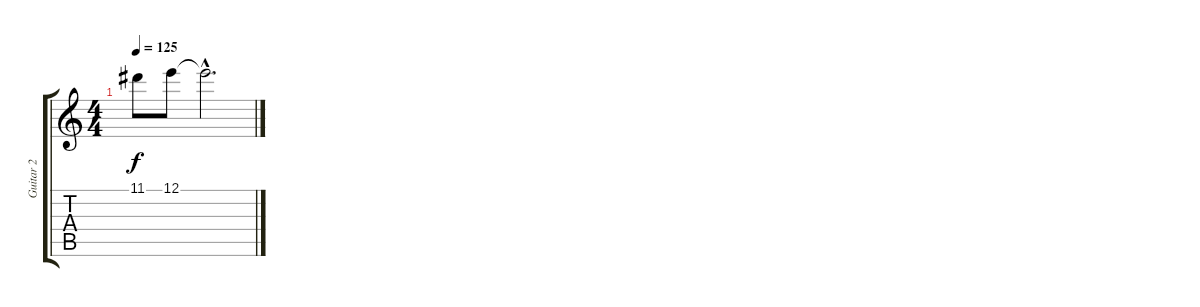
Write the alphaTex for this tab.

\track ("Guitar 2" "Guitar 2") {instrument distortionguitar}
\staff {score tabs}
\tuning (E4 B3 G3 D3 A2 E2) {hide}
\ts (4 4)
\tempo 125
\clef g2
\ks c
11.1{t}.8{dy f} 12.1.8 12.1{hac t}.2{d}
